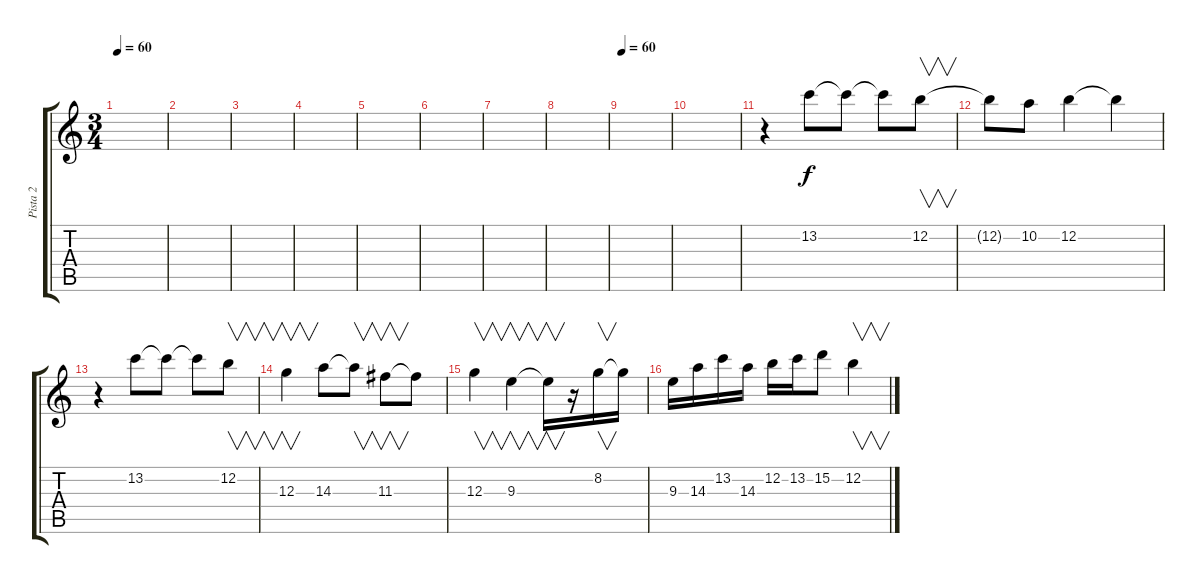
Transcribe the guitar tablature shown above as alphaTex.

\track ("Pista 2" "Pista 2") {instrument acousticguitarsteel}
\staff {score tabs}
\tuning (E4 B3 G3 D3 A2 E2) {hide}
\ts (3 4)
\tempo 60
\clef g2
\ks c
|
|
|
|
|
|
|
|
\tempo 60
|
|
r.4 13.2.8 13.2{t}.8 13.2{t}.8 12.2.8{v} |
12.2{t}.8 10.2.8 12.2.4 12.2{t}.4 |
r.4 13.2.8 13.2{t}.8 13.2{t}.8 12.2.8{v} |
12.3.4{v} 14.3.8 14.3{t}.8{v} 11.3.8{v} 11.3{t}.8 |
12.3.4{v} 9.3.4{v} 9.3{t}.16{v} r.16 8.2.16{v} 8.2{t}.16 |
9.3.16 14.3.16 13.2.16 14.3.16 12.2.16 13.2.16 15.2.8 12.2.4{v}
